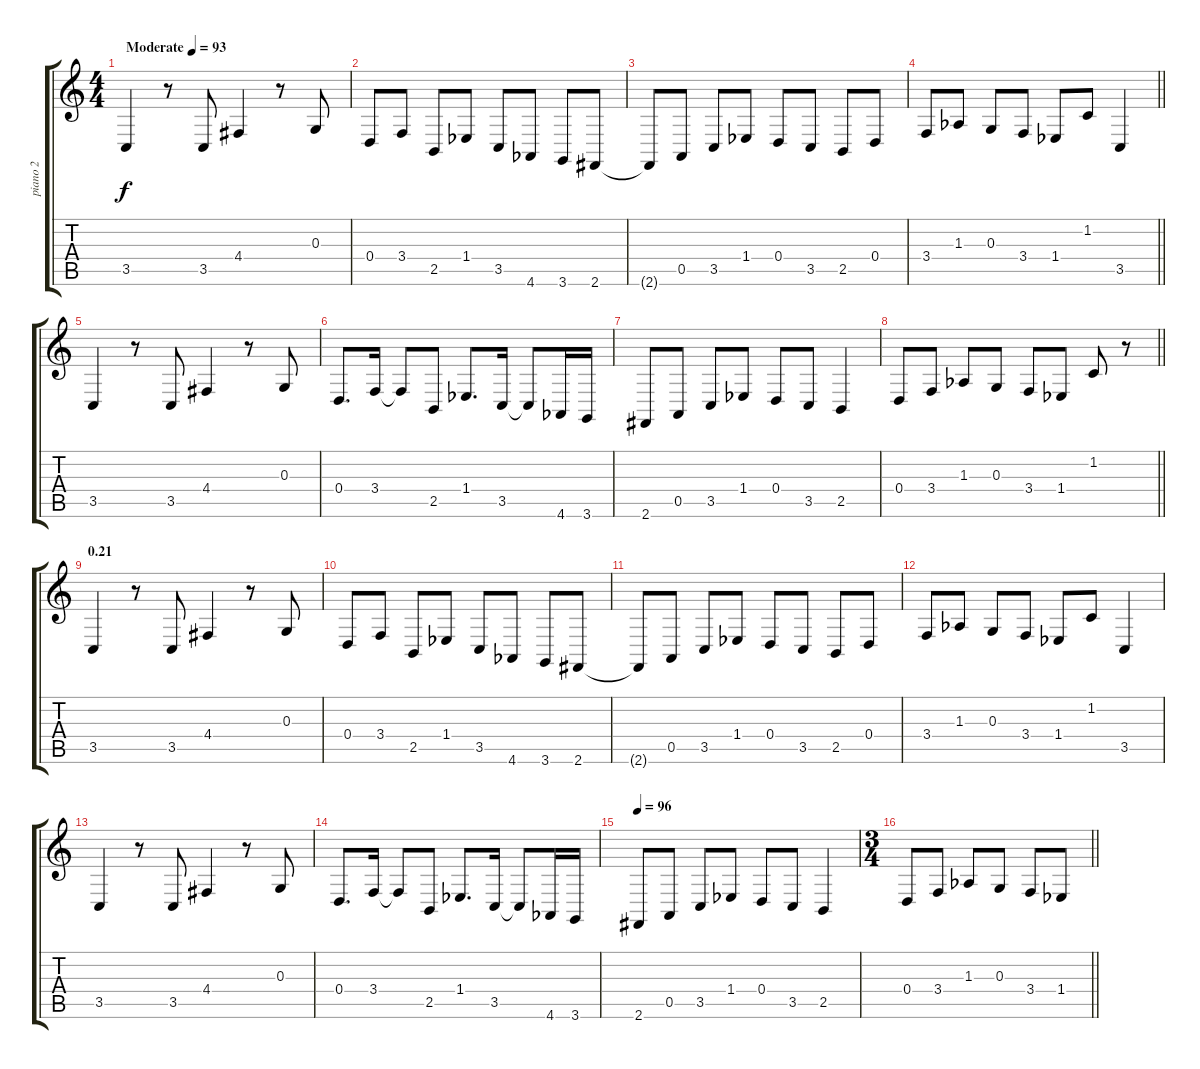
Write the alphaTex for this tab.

\track ("piano 2" "piano 2") {instrument acousticgrandpiano}
\staff {score tabs}
\tuning (E4 B3 G3 D3 A2 E2) {hide}
\ts (4 4)
\tempo (93 "Moderate")
\clef g2
\ks c
3.5.4{dy f instrument acousticgrandpiano} r.8 3.5.8 4.4.4 r.8 0.3.8 |
0.4.8 3.4.8 2.5.8 1.4{acc b}.8 3.5.8 4.6{acc b}.8 3.6.8 2.6.8 |
2.6{t}.8 0.5.8 3.5.8 1.4{acc b}.8 0.4.8 3.5.8 2.5.8 0.4.8 |
\barLineRight lightlight
3.4.8 1.3{acc b}.8 0.3.8 3.4.8 1.4{acc b}.8 1.2.8 3.5.4 |
3.5.4 r.8 3.5.8 4.4.4 r.8 0.3.8 |
0.4.8{d} 3.4.16 3.4{t}.8 2.5.8 1.4{acc b}.8{d} 3.5.16 3.5{t}.8 4.6{acc b}.16 3.6.16 |
2.6.8 0.5.8 3.5.8 1.4{acc b}.8 0.4.8 3.5.8 2.5.4 |
\barLineRight lightlight
0.4.8 3.4.8 1.3{acc b}.8 0.3.8 3.4.8 1.4{acc b}.8 1.2.8 r.8 |
\section ("" "0.21")
3.5.4 r.8 3.5.8 4.4.4 r.8 0.3.8 |
0.4.8 3.4.8 2.5.8 1.4{acc b}.8 3.5.8 4.6{acc b}.8 3.6.8 2.6.8 |
2.6{t}.8 0.5.8 3.5.8 1.4{acc b}.8 0.4.8 3.5.8 2.5.8 0.4.8 |
3.4.8 1.3{acc b}.8 0.3.8 3.4.8 1.4{acc b}.8 1.2.8 3.5.4 |
3.5.4 r.8 3.5.8 4.4.4 r.8 0.3.8 |
0.4.8{d} 3.4.16 3.4{t}.8 2.5.8 1.4{acc b}.8{d} 3.5.16 3.5{t}.8 4.6{acc b}.16 3.6.16 |
\tempo 96
2.6.8 0.5.8 3.5.8 1.4{acc b}.8 0.4.8 3.5.8 2.5.4 |
\ts (3 4)
\barLineRight lightlight
0.4.8 3.4.8 1.3{acc b}.8 0.3.8 3.4.8 1.4{acc b}.8
